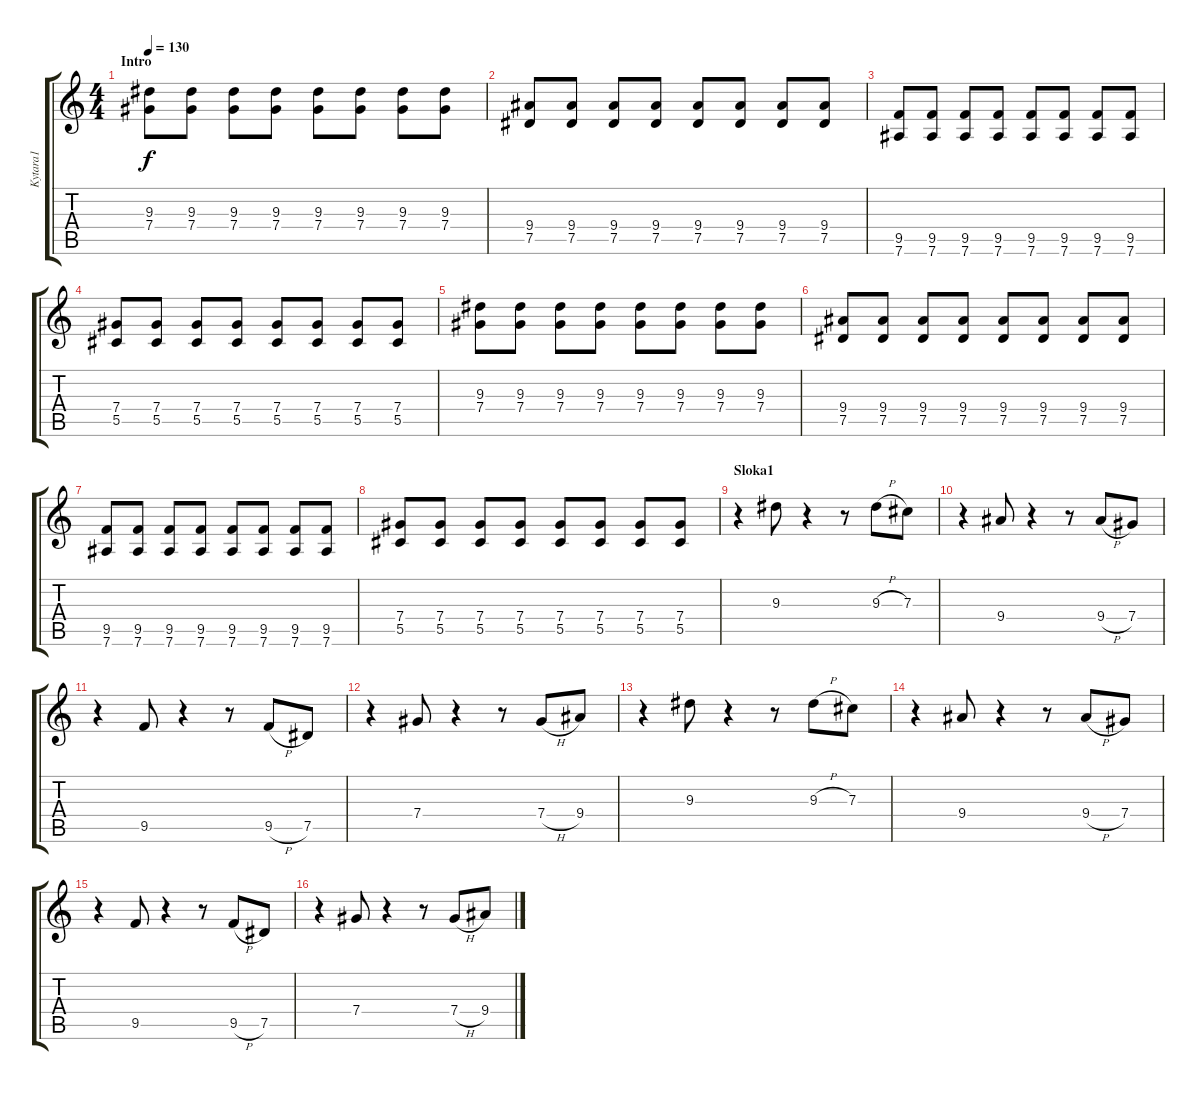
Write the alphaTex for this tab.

\track ("Kytara1" "Kytara1") {instrument distortionguitar}
\staff {score tabs}
\tuning (Eb4 Bb3 Gb3 Db3 Ab2 Eb2) {hide}
\ts (4 4)
\section ("" "Intro")
\tempo 130
\clef g2
\ks c
(9.3 7.4).8{dy f instrument distortionguitar} (9.3 7.4).8 (9.3 7.4).8 (9.3 7.4).8 (9.3 7.4).8 (9.3 7.4).8 (9.3 7.4).8 (9.3 7.4).8 |
(9.4 7.5).8 (9.4 7.5).8 (9.4 7.5).8 (9.4 7.5).8 (9.4 7.5).8 (9.4 7.5).8 (9.4 7.5).8 (9.4 7.5).8 |
(9.5 7.6).8 (9.5 7.6).8 (9.5 7.6).8 (9.5 7.6).8 (9.5 7.6).8 (9.5 7.6).8 (9.5 7.6).8 (9.5 7.6).8 |
(7.4 5.5).8 (7.4 5.5).8 (7.4 5.5).8 (7.4 5.5).8 (7.4 5.5).8 (7.4 5.5).8 (7.4 5.5).8 (7.4 5.5).8 |
(9.3 7.4).8 (9.3 7.4).8 (9.3 7.4).8 (9.3 7.4).8 (9.3 7.4).8 (9.3 7.4).8 (9.3 7.4).8 (9.3 7.4).8 |
(9.4 7.5).8 (9.4 7.5).8 (9.4 7.5).8 (9.4 7.5).8 (9.4 7.5).8 (9.4 7.5).8 (9.4 7.5).8 (9.4 7.5).8 |
(9.5 7.6).8 (9.5 7.6).8 (9.5 7.6).8 (9.5 7.6).8 (9.5 7.6).8 (9.5 7.6).8 (9.5 7.6).8 (9.5 7.6).8 |
(7.4 5.5).8 (7.4 5.5).8 (7.4 5.5).8 (7.4 5.5).8 (7.4 5.5).8 (7.4 5.5).8 (7.4 5.5).8 (7.4 5.5).8 |
\section ("" "Sloka1")
r.4{volume 8} 9.3.8 r.4 r.8 9.3{h}.8 7.3.8 |
r.4 9.4.8 r.4 r.8 9.4{h}.8 7.4.8 |
r.4 9.5.8 r.4 r.8 9.5{h}.8 7.5.8 |
r.4 7.4.8 r.4 r.8 7.4{h}.8 9.4.8 |
r.4 9.3.8 r.4 r.8 9.3{h}.8 7.3.8 |
r.4 9.4.8 r.4 r.8 9.4{h}.8 7.4.8 |
r.4 9.5.8 r.4 r.8 9.5{h}.8 7.5.8 |
r.4 7.4.8 r.4 r.8 7.4{h}.8 9.4.8
